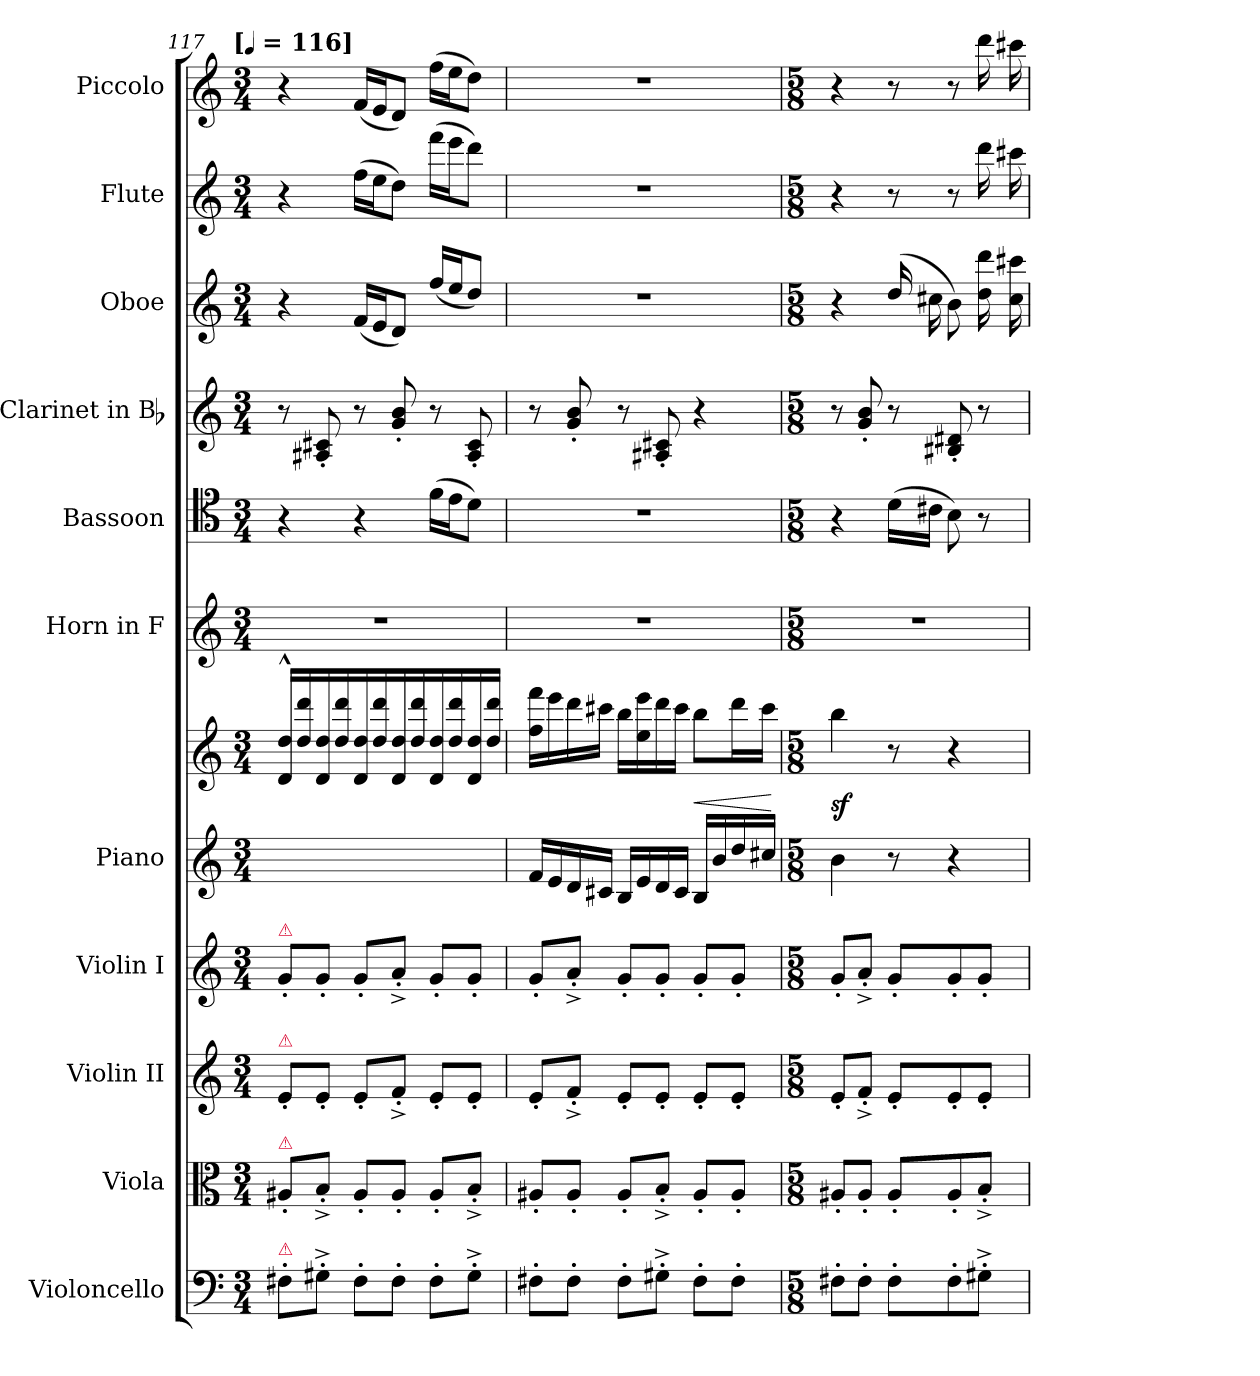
**kern	**kern	**kern	**kern	**kern	**kern	**dynam	**kern	**kern	**kern	**kern	**kern	**kern
*part11	*part10	*part9	*part8	*part7	*part7	*part7	*part6	*part5	*part4	*part3	*part2	*part1
*staff12	*staff11	*staff10	*staff9	*staff8	*staff7	*staff7/8	*staff6	*staff5	*staff4	*staff3	*staff2	*staff1
*I"Violoncello	*I"Viola	*I"Violin II	*I"Violin I	*I"Piano	*	*	*I"Horn in F	*I"Bassoon	*I"Clarinet in Bb	*I"Oboe	*I"Flute	*I"Piccolo
*I'Vc.	*I'Vla.	*I'Vln. II	*I'Vln. I	*I'Pno.	*	*	*I'Hn.	*I'Bsn.	*I'Cl.	*I'Ob.	*I'Fl.	*I'Picc.
*clefF4	*clefC3	*clefG2	*clefG2	*clefG2	*clefG2	*	*clefG2	*clefC4	*clefG2	*clefG2	*clefG2	*clefG2
*	*	*	*	*	*	*	*ITrd4c7	*	*ITrd1c2	*	*	*ITrd-7c-12
*k[]	*k[]	*k[]	*k[]	*k[]	*k[]	*	*	*k[]	*	*k[]	*k[]	*k[]
!!LO:TX:omd:t=[[quarter] = 116]
*M3/4	*M3/4	*M3/4	*M3/4	*M3/4	*M3/4	*	*M3/4	*M3/4	*M3/4	*M3/4	*M3/4	*M3/4
*MM116	*MM116	*MM116	*MM116	*MM116	*MM116	*	*MM116	*MM116	*MM116	*MM116	*MM116	*MM116
=117	=117	=117	=117	=117	=117	=117	=117	=117	=117	=117	=117	=117
!	!	!	!LO:TX:a:color=crimson:t=⚠	!	!	!	!	!	!	!	!	!
!	!	!LO:TX:a:color=crimson:t=⚠	!	!	!	!	!	!	!	!	!	!
!	!LO:TX:a:color=crimson:t=⚠	!	!	!	!	!	!	!	!	!	!	!
!LO:TX:a:color=crimson:t=⚠	!	!	!	!	!	!	!	!	!	!	!	!
8F#X'\L	8A#X'/L	8e'/L	8g'/L	2.ryy	16d^^/ 16dd^^/LL	.	2.r	4r	8r	4r	4r	4r
.	.	.	.	.	16dd\ 16ddd\	.	.	.	.	.	.	.
8G#X'^\J	8B'^/J	8e'/J	8g'/J	.	16d/ 16dd/	.	.	.	8G#X' 8Bn'	.	.	.
.	.	.	.	.	16dd 16ddd	.	.	.	.	.	.	.
8F#'\L	8A#'/L	8e'/L	8g'/L	.	16d/ 16dd/	.	.	4r	8r	(16fLL	(16ffLL	(16ffLL
.	.	.	.	.	16dd 16ddd	.	.	.	.	16eJ	16eeJ	16eeJ
8F#'\J	8A#'/J	8f'^/J	8a'^/J	.	16d/ 16dd/	.	.	.	8f' 8a'	8dJ)	8ddJ)	8ddJ)
.	.	.	.	.	16dd 16ddd	.	.	.	.	.	.	.
8F#'\L	8A#'/L	8e'/L	8g'/L	.	16d/ 16dd/	.	.	(16fLL	8r	(16ff/LL	(16fffLL	(16fffLL
.	.	.	.	.	16dd 16ddd	.	.	16eJ	.	16eeJ	16eeeJ	16eeeJ
8G#'^\J	8B'^/J	8e'/J	8g'/J	.	16d/ 16dd/	.	.	8dJ)	8G#' 8B'	8ddJ)	8dddJ)	8dddJ)
.	.	.	.	.	16dd 16dddJJ	.	.	.	.	.	.	.
=118	=118	=118	=118	=118	=118	=118	=118	=118	=118	=118	=118	=118
8F#X'\L	8A#X'/L	8e'/L	8g'/L	16fLL	16ff 16fffLL	.	2.r	2.r	8r	2.r	2.r	2.r
.	.	.	.	16e	16eee	.	.	.	.	.	.	.
8F#'\J	8A#'/J	8f'^/J	8a'^/J	16d	16ddd	.	.	.	8f' 8a'	.	.	.
.	.	.	.	16c#XJJ	16ccc#XJJ	.	.	.	.	.	.	.
8F#'\L	8A#'/L	8e'/L	8g'/L	16BLL	16bbLL	.	.	.	8r	.	.	.
.	.	.	.	16e	16ee 16eee	.	.	.	.	.	.	.
8G#X'^\J	8B'^/J	8e'/J	8g'/J	16d	16ddd	.	.	.	8G#X' 8Bn'	.	.	.
.	.	.	.	16c#JJ	16ccc#JJ	.	.	.	.	.	.	.
8F#'\L	8A#'/L	8e'/L	8g'/L	16BLL	8bbL	<	.	.	4r	.	.	.
.	.	.	.	16b	.	.	.	.	.	.	.	.
8F#'\J	8A#'/J	8e'/J	8g'/J	16dd	16dddL	.	.	.	.	.	.	.
.	.	.	.	16cc#XJJ	16ccc#JJ	.	.	.	.	.	.	.
.	.	.	.	.	.	[	.	.	.	.	.	.
=119	=119	=119	=119	=119	=119	=119	=119	=119	=119	=119	=119	=119
*M5/8	*M5/8	*M5/8	*M5/8	*M5/8	*M5/8	*	*M5/8	*M5/8	*M5/8	*M5/8	*M5/8	*M5/8
8F#X'\L	8A#X'/L	8e'/L	8g'/L	4b	4bb	sf	3...r	4r	8r	4r	4r	4r
8F#'\J	8A#'/J	8f'^/J	8a'^/J	.	.	.	.	.	8f' 8a'	.	.	.
8F#'\L	8A#'/L	8e'/L	8g'/L	8r	8r	.	.	(16dLL	8r	(>16dd/	8r	8r
.	.	.	.	.	.	.	.	16c#XJJ	.	16cc#X	.	.
8F#'\	8A#'/	8e'/	8g'/	4r	4r	.	.	8B)	8A#X' 8c#X'	8b)	8r	8r
8G#X'^\J	8B'^/J	8e'/J	8g'/J	.	.	.	.	8r	8r	16dd 16ddd	16ddd	16dddd
.	.	.	.	.	.	.	.	.	.	16cc# 16ccc#X	16ccc#X	16cccc#X
=	=	=	=	=	=	=	=	=	=	=	=	=
*-	*-	*-	*-	*-	*-	*-	*-	*-	*-	*-	*-	*-
